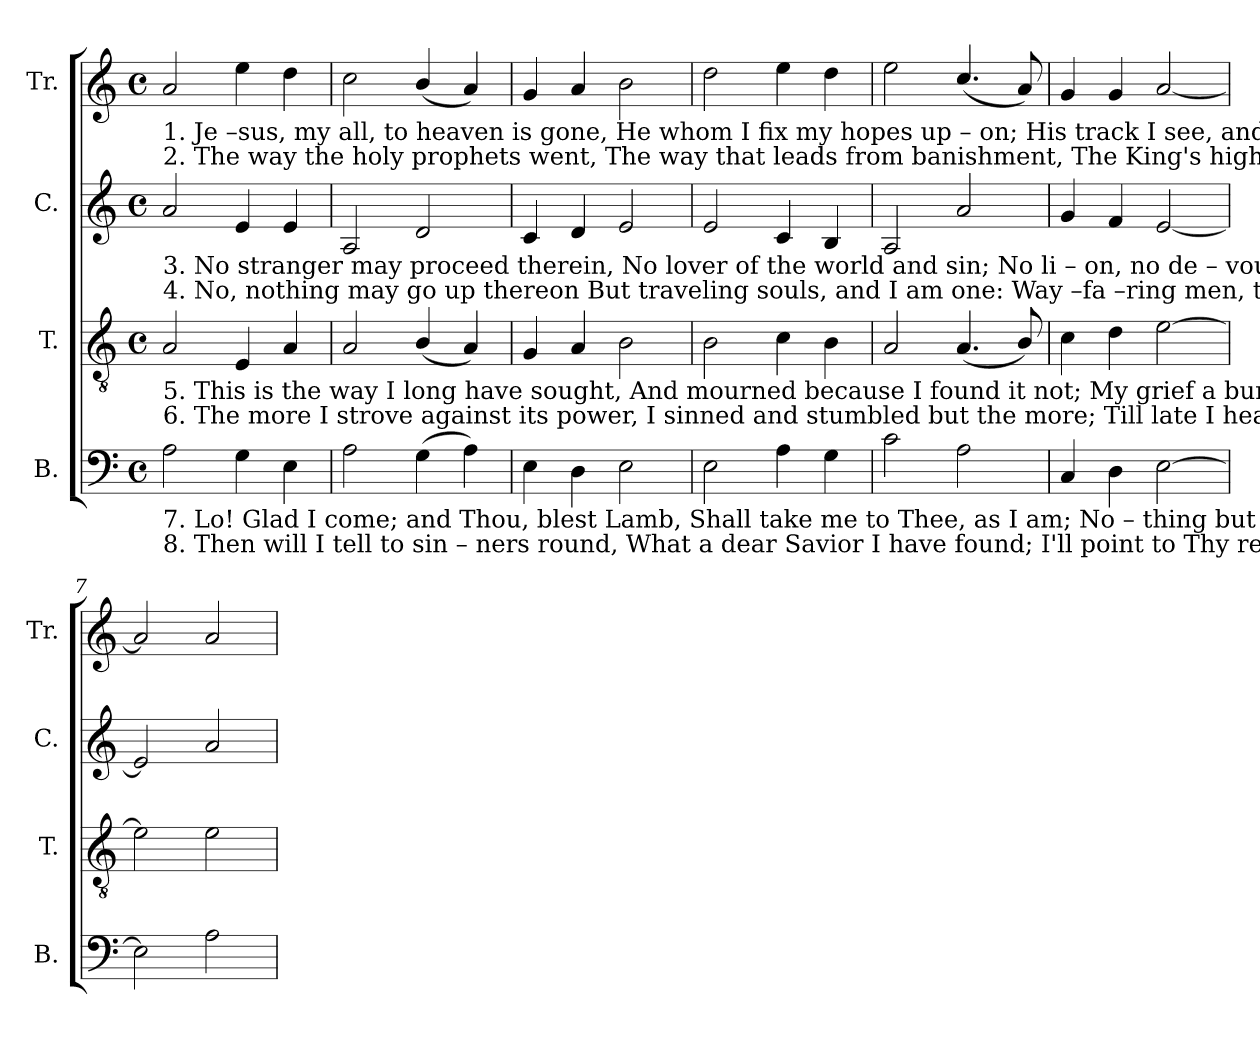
**kern	**kern	**kern	**kern
*part4	*part3	*part2	*part1
*staff4	*staff3	*staff2	*staff1
*I"B.	*I"T.	*I"C.	*I"Tr.
*I'B.	*I'T.	*I'C.	*I'Tr.
*clefF4	*clefGv2	*clefG2	*clefG2
*k[]	*k[]	*k[]	*k[]
*M4/4	*M4/4	*M4/4	*M4/4
*met(c)	*met(c)	*met(c)	*met(c)
*MM120	*MM120	*MM120	*MM120
=1	=1	=1	=1
!	!	!	!LO:TX:b:t=1. Je –sus, my all, to heaven is gone,   He  whom  I  fix  my  hopes  up – on;       His    track   I   see,   and    I'll  pur– sue    The      nar–row  way,
!	!	!	!LO:TX:b:t=2. The way the holy prophets went,   The way that leads from banishment,      The  King's  highway  of     ho–li–ness,     I'll         go,    for   all
!	!	!LO:TX:b:t=3. No stranger may proceed therein,  No  lover    of     the  world  and  sin;       No      li    –  on, no    de  – vou –ring  care,   No   sin  nor  sor–	!
!	!	!LO:TX:b:t=4. No,  nothing  may  go  up  thereon   But  traveling  souls,  and  I  am one&colon;      Way –fa –ring  men,  to   Ca–naan bound,   Shall   on – ly    in	!
!	!LO:TX:b:t=5. This is the way I long have sought,  And mourned because I found it not;    My   grief  a   bur – den  long  has  been,   Be – cause   I   could	!	!
!	!LO:TX:b:t=6. The more I strove against its power,   I sinned and stumbled but the more;  Till     late   I   heard  my  Sa – vior  say,  "Come  hi – ther,  soul,	!	!
!LO:TX:b:t=7. Lo! Glad I come; and Thou, blest Lamb,  Shall take me to Thee, as I am;         No  –  thing  but  sin   I        Thee  can  give;    No–thing  but love	!	!	!
!LO:TX:b:t=8. Then  will  I  tell  to  sin – ners  round,   What a dear Savior I have found;    I'll       point  to   Thy  re –dee –ming blood,  And  say,  "Behold	!	!	!
2A\	2A/	2a/	2a/
4G\	4E/	4e/	4ee\
4E\	4A/	4e/	4dd\
=2	=2	=2	=2
2A\	2A/	2A/	2cc\
(4G\	(4B/	2d/	(4b/
4A\)	4A/)	.	4a/)
=3	=3	=3	=3
4E\	4G/	4c/	4g/
4D\	4A/	4d/	4a/
2E\	2B\	2e/	2b\
=4	=4	=4	=4
2E\	2B\	2e/	2dd\
4A\	4c\	4c/	4ee\
4G\	4B\	4B/	4dd\
=5	=5	=5	=5
2c\	2A/	2A/	2ee\
2A\	(4.A/	2a/	(4.cc/
.	8B/)	.	8a/)
=6	=6	=6	=6
4C/	4c\	4g/	4g/
4D\	4d\	4f/	4g/
[2E\	[2e\	[2e/	[2a/
=7	=7	=7	=7
2E\]	2e\]	2e/]	2a/]
2A\	2e\	2a/	2a/
=	=	=	=
*-	*-	*-	*-
